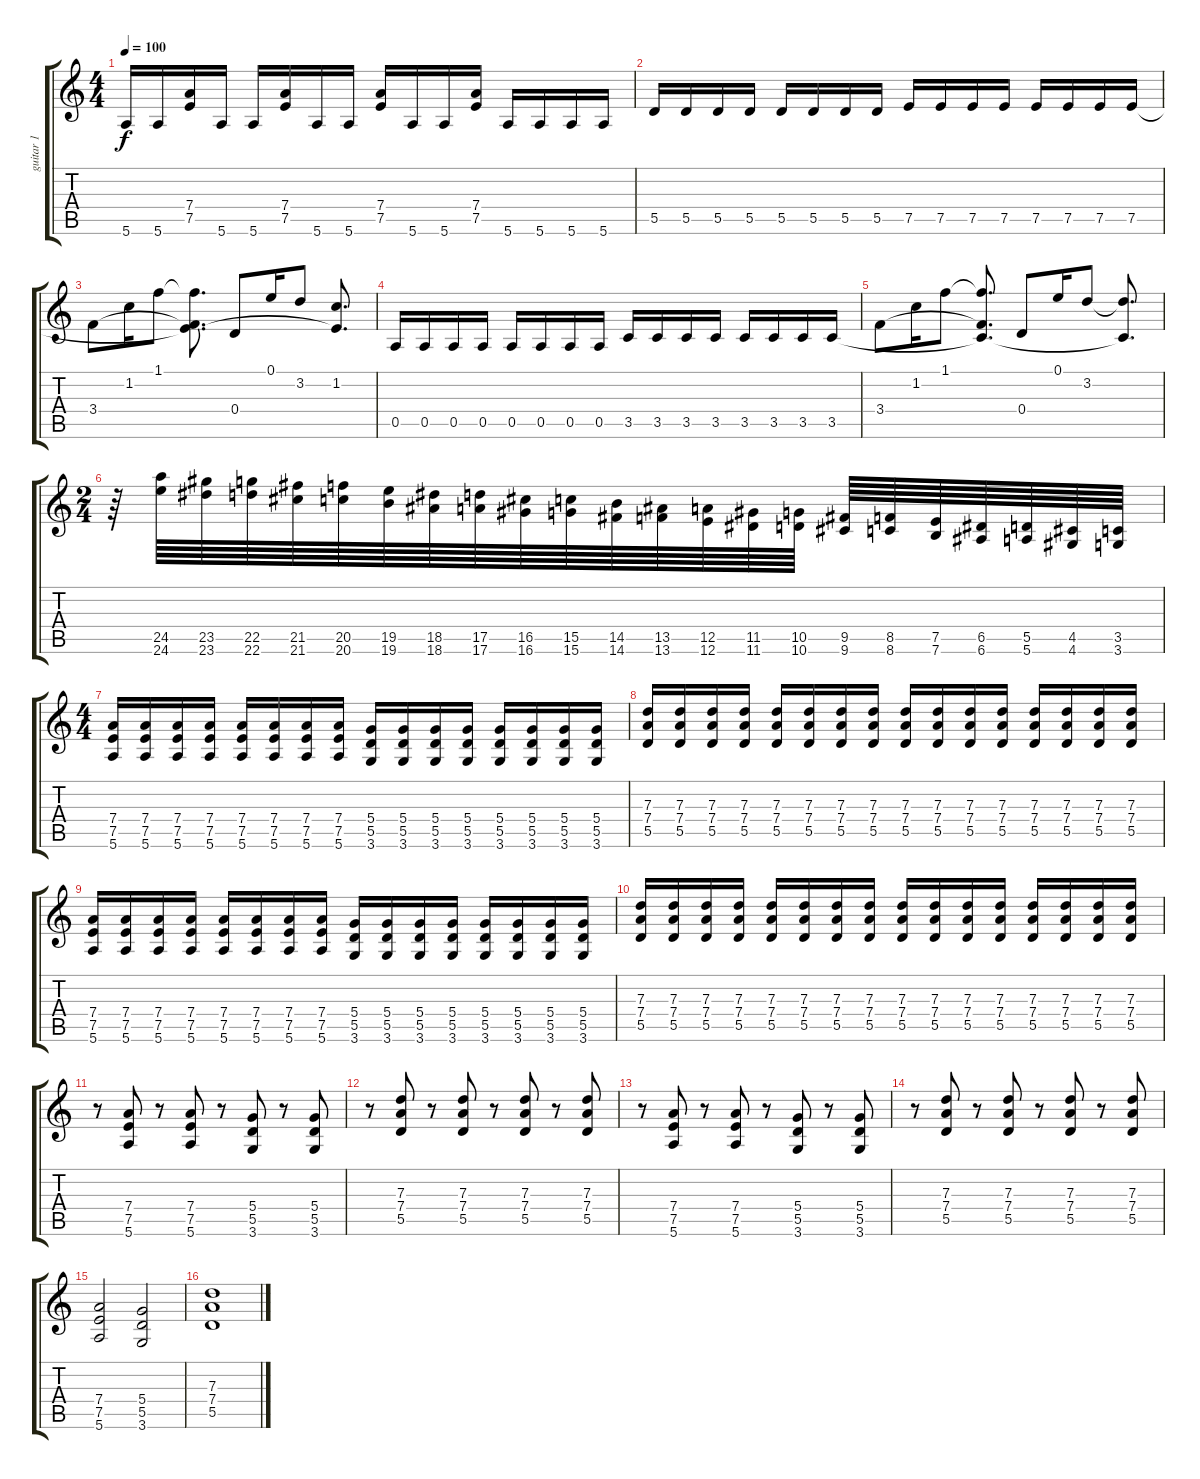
\track ("guitar 1" "guitar 1") {instrument distortionguitar}
\staff {score tabs}
\tuning (E4 B3 G3 D3 A2 E2) {hide}
\ts (4 4)
\tempo 100
\clef g2
\ks c
5.6.16{dy f} 5.6.16 (7.4 7.5).16 5.6.16 5.6.16 (7.4 7.5).16 5.6.16 5.6.16 (7.4 7.5).16 5.6.16 5.6.16 (7.4 7.5).16 5.6.16 5.6.16 5.6.16 5.6.16 |
5.5.16 5.5.16 5.5.16 5.5.16 5.5.16 5.5.16 5.5.16 5.5.16 7.5.16 7.5.16 7.5.16 7.5.16 7.5.16 7.5.16 7.5.16 7.5.16 |
3.4.8{instrument overdrivenguitar} 1.2.16 1.1.8 (1.1{t} 3.4{t} 7.5{t}).8{d} 0.4.8 0.1.16 3.2.8 (1.2 7.5{t}).8{d} |
0.5.16 0.5.16 0.5.16 0.5.16 0.5.16 0.5.16 0.5.16 0.5.16 3.5.16 3.5.16 3.5.16 3.5.16 3.5.16 3.5.16 3.5.16 3.5.16 |
3.4.8{instrument overdrivenguitar} 1.2.16 1.1.8 (1.1{t} 3.4{t} 3.5{t}).8{d} 0.4.8 0.1.16 3.2.8 (3.2{t} 3.5{t}).8{d} |
\ts (2 4)
r.64 (24.5 24.6).64 (23.5 23.6).64 (22.5 22.6).64 (21.5 21.6).64 (20.5 20.6).64 (19.5 19.6).64 (18.5 18.6).64 (17.5 17.6).64 (16.5 16.6).64 (15.5 15.6).64 (14.5 14.6).64 (13.5 13.6).64 (12.5 12.6).64 (11.5 11.6).64 (10.5 10.6).64 (9.5 9.6).64 (8.5 8.6).64 (7.5 7.6).64 (6.5 6.6).64 (5.5 5.6).64 (4.5 4.6).64 (3.5 3.6).64 |
\ts (4 4)
(7.4 7.5 5.6).16 (7.4 7.5 5.6).16 (7.4 7.5 5.6).16 (7.4 7.5 5.6).16 (7.4 7.5 5.6).16 (7.4 7.5 5.6).16 (7.4 7.5 5.6).16 (7.4 7.5 5.6).16 (5.4 5.5 3.6).16 (5.4 5.5 3.6).16 (5.4 5.5 3.6).16 (5.4 5.5 3.6).16 (5.4 5.5 3.6).16 (5.4 5.5 3.6).16 (5.4 5.5 3.6).16 (5.4 5.5 3.6).16 |
(7.3 7.4 5.5).16 (7.3 7.4 5.5).16 (7.3 7.4 5.5).16 (7.3 7.4 5.5).16 (7.3 7.4 5.5).16 (7.3 7.4 5.5).16 (7.3 7.4 5.5).16 (7.3 7.4 5.5).16 (7.3 7.4 5.5).16 (7.3 7.4 5.5).16 (7.3 7.4 5.5).16 (7.3 7.4 5.5).16 (7.3 7.4 5.5).16 (7.3 7.4 5.5).16 (7.3 7.4 5.5).16 (7.3 7.4 5.5).16 |
(7.4 7.5 5.6).16 (7.4 7.5 5.6).16 (7.4 7.5 5.6).16 (7.4 7.5 5.6).16 (7.4 7.5 5.6).16 (7.4 7.5 5.6).16 (7.4 7.5 5.6).16 (7.4 7.5 5.6).16 (5.4 5.5 3.6).16 (5.4 5.5 3.6).16 (5.4 5.5 3.6).16 (5.4 5.5 3.6).16 (5.4 5.5 3.6).16 (5.4 5.5 3.6).16 (5.4 5.5 3.6).16 (5.4 5.5 3.6).16 |
(7.3 7.4 5.5).16 (7.3 7.4 5.5).16 (7.3 7.4 5.5).16 (7.3 7.4 5.5).16 (7.3 7.4 5.5).16 (7.3 7.4 5.5).16 (7.3 7.4 5.5).16 (7.3 7.4 5.5).16 (7.3 7.4 5.5).16 (7.3 7.4 5.5).16 (7.3 7.4 5.5).16 (7.3 7.4 5.5).16 (7.3 7.4 5.5).16 (7.3 7.4 5.5).16 (7.3 7.4 5.5).16 (7.3 7.4 5.5).16 |
r.8 (7.4 7.5 5.6).8 r.8 (7.4 7.5 5.6).8 r.8 (5.4 5.5 3.6).8 r.8 (5.4 5.5 3.6).8 |
r.8 (7.3 7.4 5.5).8 r.8 (7.3 7.4 5.5).8 r.8 (7.3 7.4 5.5).8 r.8 (7.3 7.4 5.5).8 |
r.8 (7.4 7.5 5.6).8 r.8 (7.4 7.5 5.6).8 r.8 (5.4 5.5 3.6).8 r.8 (5.4 5.5 3.6).8 |
r.8 (7.3 7.4 5.5).8 r.8 (7.3 7.4 5.5).8 r.8 (7.3 7.4 5.5).8 r.8 (7.3 7.4 5.5).8 |
(7.4 7.5 5.6).2{instrument overdrivenguitar} (5.4 5.5 3.6).2 |
(7.3 7.4 5.5).1
